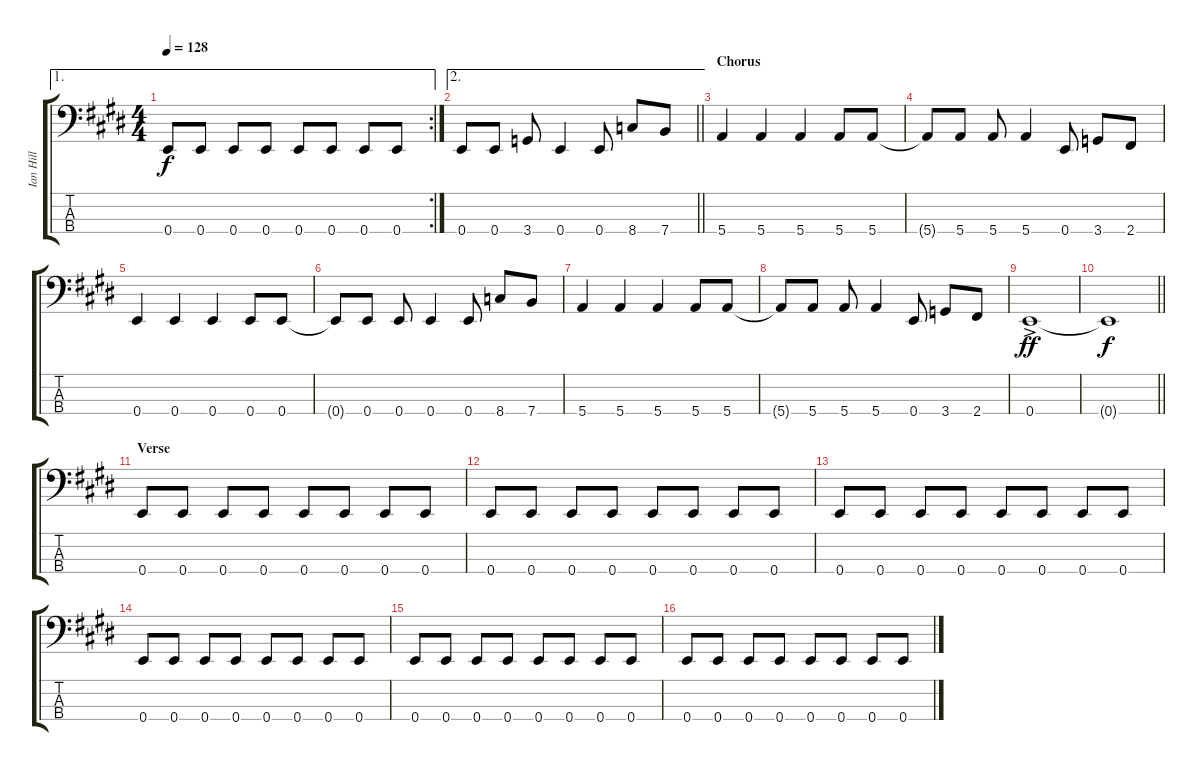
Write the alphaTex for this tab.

\track ("Ian Hill" "Ian Hill") {instrument electricbasspick}
\staff {score tabs}
\tuning (G2 D2 A1 E1) {hide}
\ae 1
\rc 2
\ts (4 4)
\tempo 128
\clef f4
\ks e
0.4.8{dy f} 0.4.8 0.4.8 0.4.8 0.4.8 0.4.8 0.4.8 0.4.8 |
\ae 2
\barLineRight lightlight
0.4.8 0.4.8 3.4.8 0.4.4 0.4.8 8.4.8 7.4.8 |
\section ("" "Chorus")
5.4.4 5.4.4 5.4.4 5.4.8 5.4.8 |
5.4{t}.8 5.4.8 5.4.8 5.4.4 0.4.8 3.4.8 2.4.8 |
0.4.4 0.4.4 0.4.4 0.4.8 0.4.8 |
0.4{t}.8 0.4.8 0.4.8 0.4.4 0.4.8 8.4.8 7.4.8 |
5.4.4 5.4.4 5.4.4 5.4.8 5.4.8 |
5.4{t}.8 5.4.8 5.4.8 5.4.4 0.4.8 3.4.8 2.4.8 |
0.4{ac}.1{dy ff} |
\barLineRight lightlight
0.4{t}.1{dy f} |
\section ("" "Verse")
0.4.8 0.4.8 0.4.8 0.4.8 0.4.8 0.4.8 0.4.8 0.4.8 |
0.4.8 0.4.8 0.4.8 0.4.8 0.4.8 0.4.8 0.4.8 0.4.8 |
0.4.8 0.4.8 0.4.8 0.4.8 0.4.8 0.4.8 0.4.8 0.4.8 |
0.4.8 0.4.8 0.4.8 0.4.8 0.4.8 0.4.8 0.4.8 0.4.8 |
0.4.8 0.4.8 0.4.8 0.4.8 0.4.8 0.4.8 0.4.8 0.4.8 |
0.4.8 0.4.8 0.4.8 0.4.8 0.4.8 0.4.8 0.4.8 0.4.8
